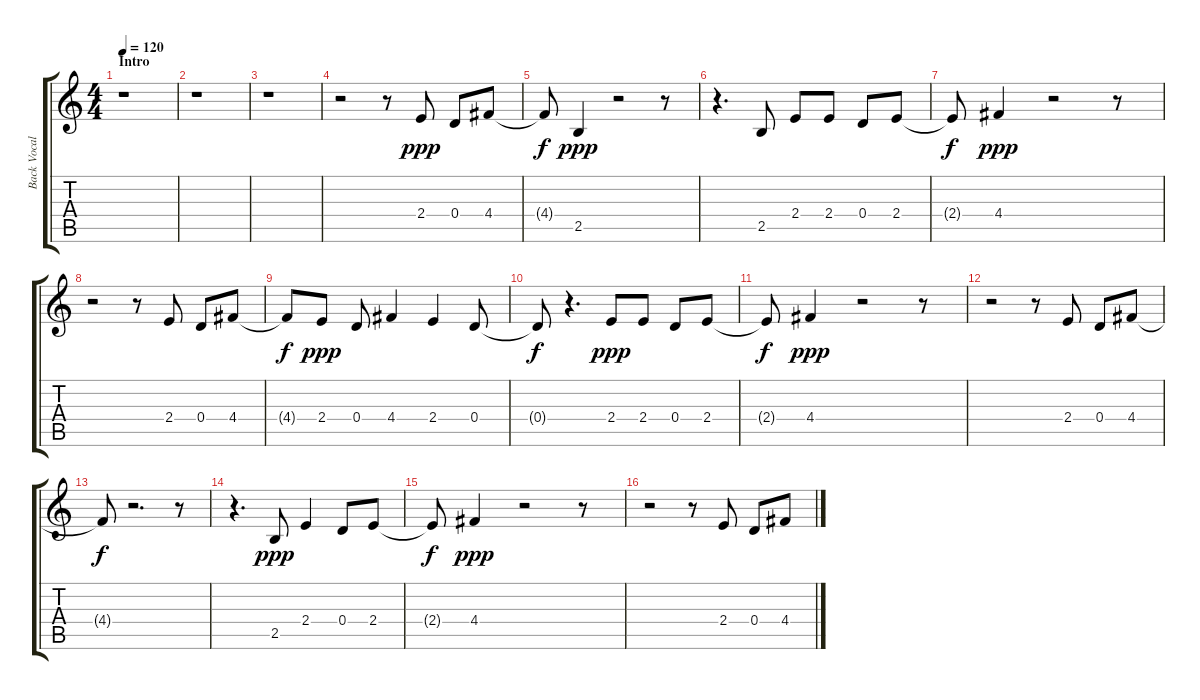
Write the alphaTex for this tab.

\track ("Back Vocalist" "Back Vocal") {instrument electricguitarjazz}
\staff {score tabs}
\tuning (E4 B3 G3 D3 A2 E2) {hide}
\ts (4 4)
\section ("" "Intro")
\tempo 120
\clef g2
\ks c
r.1{dy ppp instrument electricguitarjazz} |
r.1 |
r.1 |
r.2 r.8 2.4.8 0.4.8 4.4.8 |
4.4{t}.8{dy f} 2.5.4{dy ppp} r.2 r.8 |
r.4{d} 2.5.8 2.4.8 2.4.8 0.4.8 2.4.8 |
2.4{t}.8{dy f} 4.4.4{dy ppp} r.2 r.8 |
r.2 r.8 2.4.8 0.4.8 4.4.8 |
4.4{t}.8{dy f} 2.4.8{dy ppp} 0.4.8 4.4.4 2.4.4 0.4.8 |
0.4{t}.8{dy f} r.4{d} 2.4.8{dy ppp} 2.4.8 0.4.8 2.4.8 |
2.4{t}.8{dy f} 4.4.4{dy ppp} r.2 r.8 |
r.2 r.8 2.4.8 0.4.8 4.4.8 |
4.4{t}.8{dy f} r.2{d} r.8 |
r.4{d} 2.5.8{dy ppp} 2.4.4 0.4.8 2.4.8 |
2.4{t}.8{dy f} 4.4.4{dy ppp} r.2 r.8 |
r.2 r.8 2.4.8 0.4.8 4.4.8
